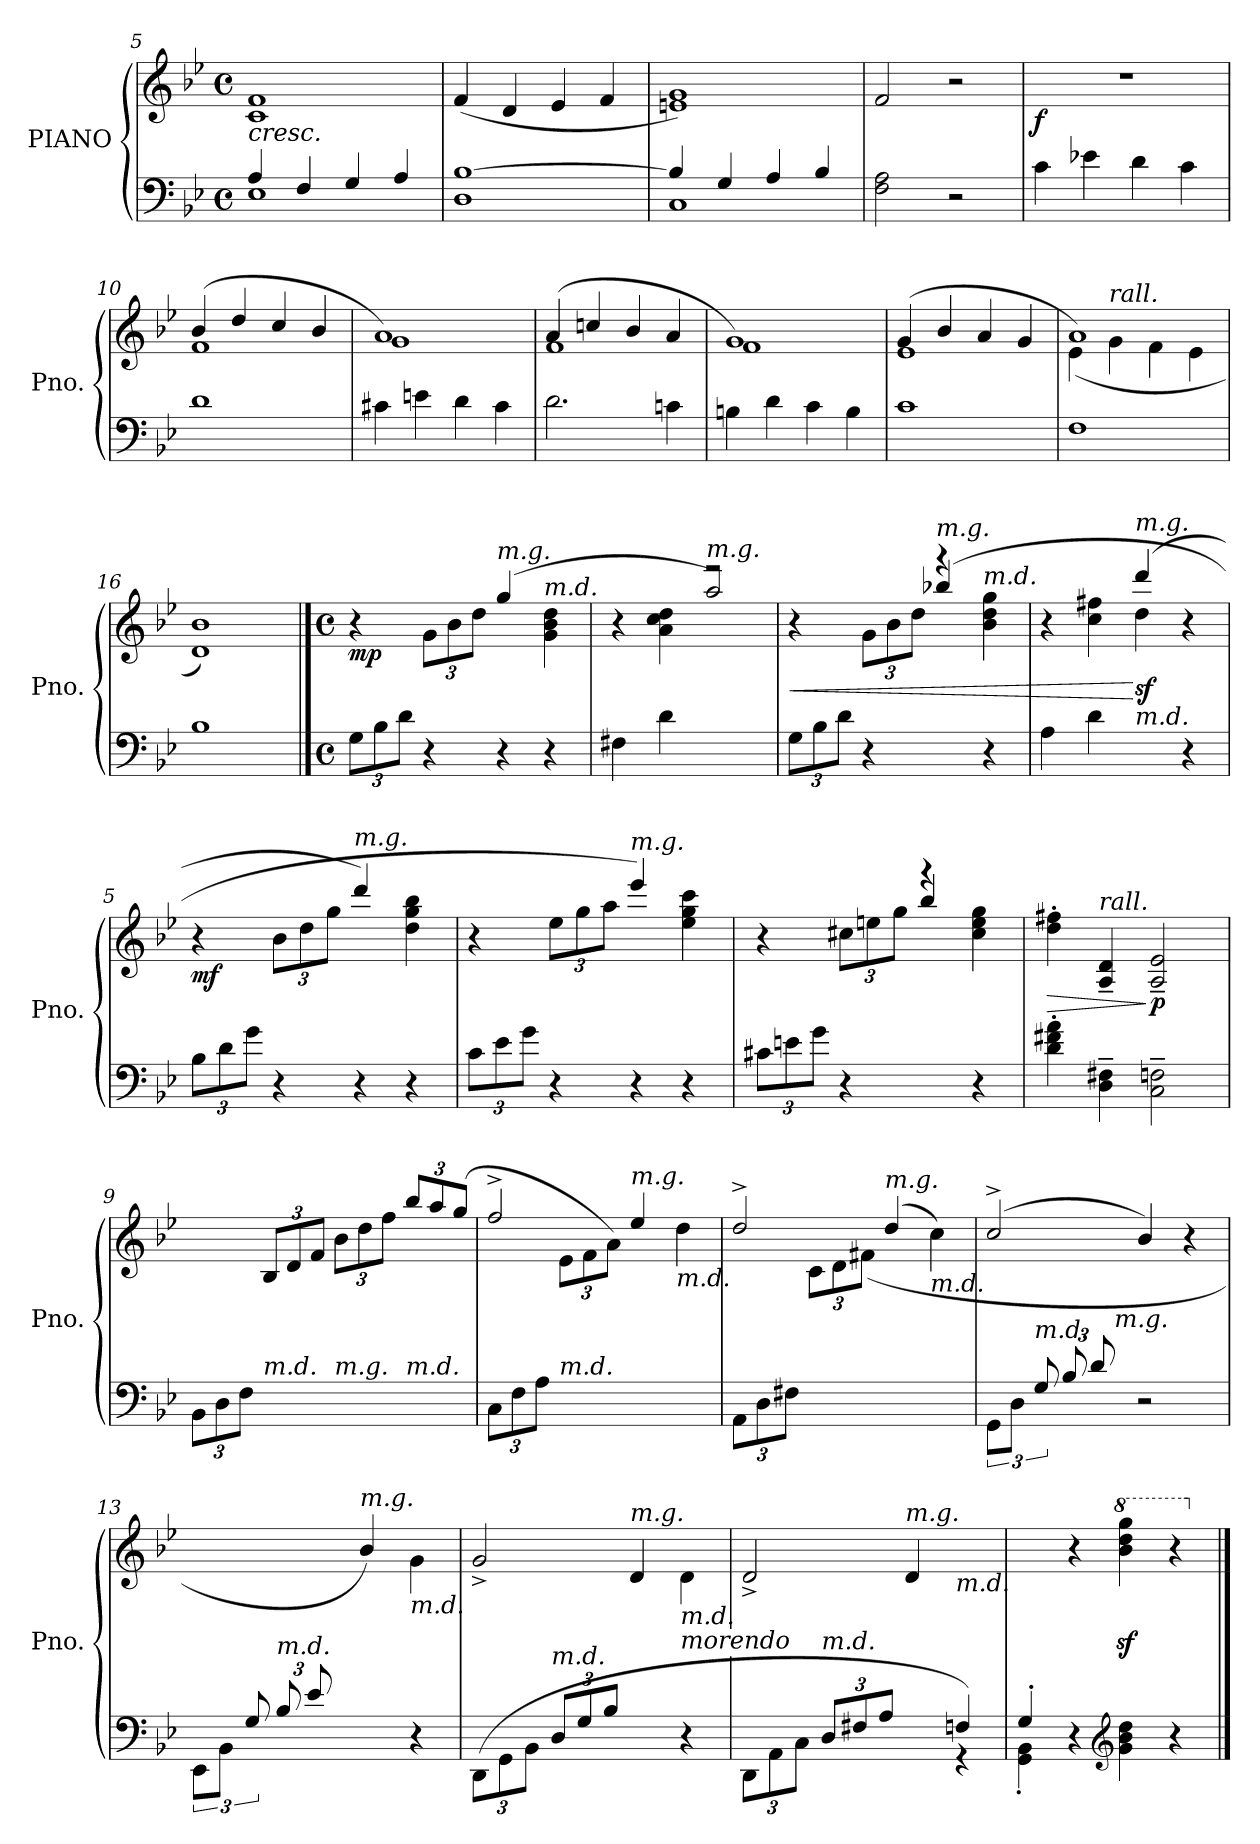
**kern	**kern	**dynam
*part1	*part1	*part1
*staff2	*staff1	*staff1/2
*I"PIANO	*	*
*I'Pno.	*	*
*clefF4	*clefG2	*
*k[b-e-]	*k[b-e-]	*
*M4/4	*M4/4	*
*met(c)	*met(c)	*
=5	=5	=5
*^	*	*
!	!	!	!LO:HP:b
*	*	*^	*
4A/	1E-	1f	1c	<
4F/	.	.	.	.
4G/	.	.	.	.
4A/	.	.	.	.
*	*	*v	*v	*
!!LO:LB:g=z
=6	=6	=6	=6
[1B-	1D	(<4f/	.
.	.	4d/	.
.	.	4e-/	.
.	.	4f/	.
=7	=7	=7	=7
4B-/]	1C	1en 1g)	.
4G/	.	.	.
4A/	.	.	.
4B-/	.	.	.
*v	*v	*	*
=8	=8	=8
2F\ 2A\	2f/	.
2r	2r	.
=9	=9	=9
!	!	!LO:DY:b
4c\	1r	f
4e-X\	.	.
4d\	.	.
4c\	.	.
=10	=10	=10
*	*^	*
1d	(>4b-/	1f	.
.	4dd/	.	.
.	4cc/	.	.
.	4b-/	.	.
!!LO:LB:g=z	!!
=11	=11	=11	=11
4c#X\	1a)	1g	.
4en\	.	.	.
4d\	.	.	.
4c#\	.	.	.
=12	=12	=12	=12
2.d\	(>4a/	1f	.
.	4ccn/	.	.
.	4b-/	.	.
4cn\	4a/	.	.
=13	=13	=13	=13
4Bn\	1g)	1f	.
4d\	.	.	.
4c\	.	.	.
4B\	.	.	.
=14	=14	=14	=14
1c	(>4g/	1e-	.
.	4b-/	.	.
.	4a/	.	.
.	4g/	.	.
=15	=15	=15	=15
1F	1a)	(<4e-\	.
!	!	!LO:TX:a:i:t=rall.	!
.	.	4g\	.
.	.	4f\	.
.	.	4e-\	.
=16	=16	=16	=16
1B-	1b-	1d)	.
*	*v	*v	*
!!LO:LB:g=z
==1	==1	==1
*M4/4	*M4/4	*
*met(c)	*met(c)	*
*Xbrackettup	*	*
*	*^	*
!	!LO:TX:a:B:t=Moderato	!	!
!	!	!	!LO:DY:b
*	*v	*v	*
(>12G\L	4r	mp
12B-\	.	.
12d\J	.	.
*	*Xbrackettup	*
4r	12g\L	.
.	12b-\	.
.	12dd\J	.
!	!LO:TX:a:i:t=m.g.	!
4r	(>4gg/	.
!	!LO:TX:a:i:t=m.d.	!
4r	4g\ 4b-\ 4dd\	.
=2	=2	=2
*	*^	*
4F#X\	4r	2ryy	.
4d\	4a\ 4cc\ 4dd\	.	.
!	!LO:TX:a:i:t=m.g.	!	!
2ryy	2r	2aa/)	.
=3	=3	=3	=3
!	!	!	!LO:HP:b
(>12G\L	4r	2ryy	<
12B-\	.	.	.
12d\J	.	.	.
4r	12g\L	.	.
.	12b-\	.	.
.	12dd\J	.	.
!	!LO:TX:a:i:t=m.g.	!	!
4ryy	4r	(4bb-X/	.
!	!LO:TX:a:i:t=m.d.	!	!
4r	4b-\ 4dd\ 4gg\	4ryy	.
!!LO:PB:g=z	!!
=4	=4	=4	=4
(>4A\	4r	4ryy	.
4d\	4cc\ 4ff#X\	4ryy	.
!	!LO:TX:a:i:t=m.g.	!	!
!	!LO:TX:b:i:t=m.d.	!	!
!	!	!	!LO:DY:n=1:b
4ryy	(4ddd/	4dd\	[ sf
4r	4r	4ryy	.
=5	=5	=5	=5
!	!	!	!LO:DY:b
*	*v	*v	*
(>12B-\L	4r	mf
12d\	.	.
12g\J	.	.
4r	12b-\L	.
.	12dd\	.
.	12gg\J	.
!	!LO:TX:a:i:t=m.g.	!
4r	4ddd/)	.
4r	4dd\ 4gg\ 4bb-\	.
=6	=6	=6
12c\L	4r	.
12e-\	.	.
12g\J	.	.
4r	12ee-\L	.
.	12gg\	.
.	12aa\J	.
!	!LO:TX:a:i:t=m.g.	!
4r	4eee-/)	.
4r	4ee-\ 4gg\ 4ccc\	.
!!LO:LB:g=z
=7	=7	=7
*	*^	*
12c#X\L	4r	2ryy	.
12en\	.	.	.
12g\J	.	.	.
4r	12cc#X\L	.	.
.	12een\	.	.
.	12gg\J	.	.
4ryy	4r	4bb-/)	.
4r	4cc#\ 4ee\ 4gg\	4ryy	.
=8	=8	=8	=8
!	!	!	!LO:HP:b
*	*v	*v	*
4d\' 4f#X\' 4a\'	4dd\' 4ff#X\'	>
!	!LO:TX:a:i:t=rall.	!
4D\~ 4F#X\~	4A/~ 4d/~	.
!	!	!LO:DY:n=1:b
2C\~ 2Fn\~	2A/~ 2e-/~	] p
=9	=9	=9
*	*^	*
(>12BB-\L	1ryy	4ryy	.
12D\	.	.	.
12F\J	.	.	.
!LO:TX:a:i:t=m.d.	!	!	!
4ryy	.	12B->/L	.
.	.	12d>/	.
.	.	12f>/J	.
!LO:TX:a:i:t=m.g.	!	!	!
4ryy	.	12b-\L	.
.	.	12dd\	.
.	.	12ff\J	.
!LO:TX:a:i:t=m.d.	!	!	!
4ryy	.	12bb->/L	.
.	.	12aa/	.
.	.	(12gg/J	.
!!LO:LB:g=z	!!
=10	=10	=10	=10
(>12C\L	2ff^/	4ryy	.
12F\	.	.	.
12A\J	.	.	.
!LO:TX:a:i:t=m.d.	!	!	!
4ryy	.	12e-\L	.
.	.	12f\	.
.	.	12a\J)	.
!	!LO:TX:a:i:t=m.g.	!	!
2ryy	4ee-/)	2ryy	.
!	!LO:TX:b:i:t=m.d.	!	!
.	4dd\	.	[
=11	=11	=11	=11
12AA\L	2dd^/	4ryy	.
12D\	.	.	.
12F#X\J	.	.	.
4ryy	.	12c\L	.
.	.	12d\	.
.	.	(12f#X\J	.
!	!LO:TX:a:i:t=m.g.	!	!
2ryy	(>4dd/	2ryy	.
!	!LO:TX:b:i:t=m.d.	!	!
.	4cc\)	.	.
=12	=12	=12	=12
*brackettup	*	*	*
(<12GG\L	(>2cc^/	12%5ryy	.
12D\J	.	.	.
!LO:TX:a:i:t=m.d.	!	!	!
12G/	.	.	.
*Xbrackettup	*	*	*
12B-/L	.	.	.
12d/	.	.	.
!LO:TX:a:i:t=m.g.	!	!	!
12ryy	.	12g\J	.
2r	4b-/)	2ryy	.
.	4r	.	.
!!LO:LB:g=z	!!
=13	=13	=13	=13
*brackettup	*	*	*
(>12EE-\L	2ryy	12%5ryy	.
12BB-\J	.	.	.
12G>/	.	.	.
*Xbrackettup	*	*	*
!LO:TX:a:i:t=m.d.	!	!	!
12B-/L	.	.	.
12e-/	.	.	.
12ryy	.	12g\J	.
!	!LO:TX:a:i:t=m.g.	!	!
4ryy	4b-/)	2ryy	.
!	!LO:TX:b:i:t=m.d.	!	!
4r	4g\)	.	.
*	*v	*v	*
=14	=14	=14
(>12DD>\L	2g^/	.
12GG>\	.	.
12BB->\J	.	.
!LO:TX:a:i:t=m.d.	!	!
12D/L	.	.
12G/	.	.
12B-/J	.	.
!	!LO:TX:a:i:t=m.g.	!
4ryy	4d/)	.
!	!LO:TX:b:i:t=m.d.	!
!	!LO:TX:b:i:t=morendo	!
4r	4d\	.
=15	=15	=15
*^	*	*
2.ryy	12DD\L	2d^/	.
.	12AA\	.	.
.	12C\J	.	.
!	!LO:TX:a:i:t=m.d.	!	!
.	12D/L	.	.
.	12F#X/	.	.
.	12A/J	.	.
!	!	!LO:TX:a:i:t=m.g.	!
.	4ryy	4d/)	.
!	!	!LO:TX:b:i:t=m.d.	!
4F/)	4rGG	4ryy	.
=16	=16	=16	=16
4G'/	4GG\' 4BB-\'	4ryy	.
2.ryy	4r	4r	.
*clefG2	*	*	*
*	*	*8va	*
.	4g\ 4b-\ 4dd\	4bb-\z< 4ddd\z< 4ggg\z<	.
.	4r	4r	.
*	*	*X8va	*
*v	*v	*	*
==	==	==
*-	*-	*-
